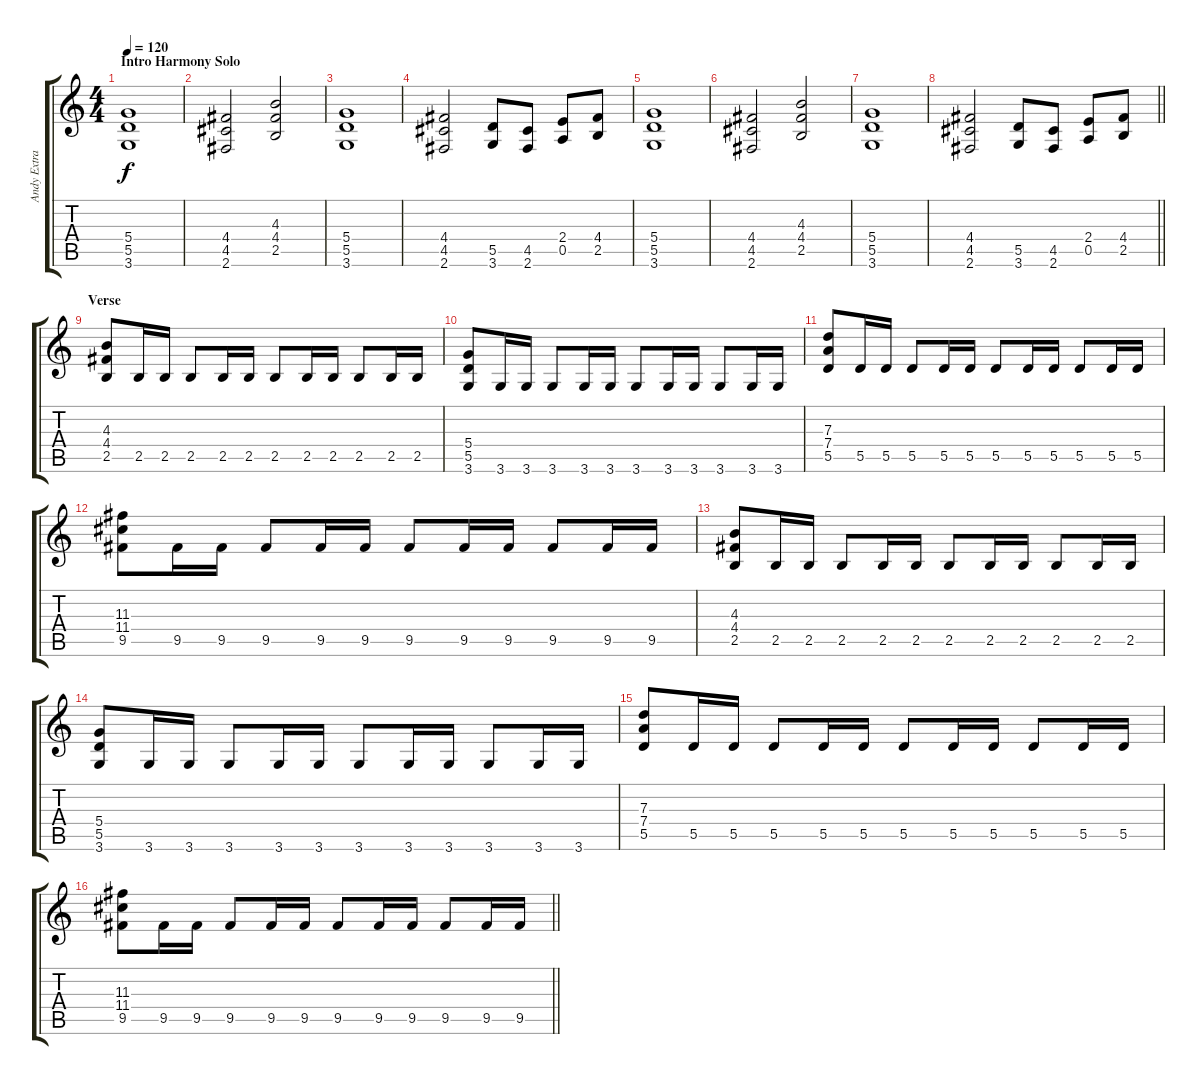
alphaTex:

\track ("Andy Extra" "Andy Extra") {instrument electricguitarjazz}
\staff {score tabs}
\tuning (E4 B3 G3 D3 A2 E2) {hide}
\ts (4 4)
\section ("" "Intro Harmony Solo")
\tempo 120
\clef g2
\ks c
(5.4 5.5 3.6).1{dy f volume 12 instrument distortionguitar} |
(4.4 4.5 2.6).2 (4.3 4.4 2.5).2 |
(5.4 5.5 3.6).1 |
(4.4 4.5 2.6).2 (5.5 3.6).8 (4.5 2.6).8 (2.4 0.5).8 (4.4 2.5).8 |
(5.4 5.5 3.6).1{volume 12 instrument distortionguitar} |
(4.4 4.5 2.6).2 (4.3 4.4 2.5).2 |
(5.4 5.5 3.6).1 |
\barLineRight lightlight
(4.4 4.5 2.6).2 (5.5 3.6).8 (4.5 2.6).8 (2.4 0.5).8 (4.4 2.5).8 |
\section ("" "Verse")
(4.3 4.4 2.5).8 2.5.16 2.5.16 2.5.8 2.5.16 2.5.16 2.5.8 2.5.16 2.5.16 2.5.8 2.5.16 2.5.16 |
(5.4 5.5 3.6).8 3.6.16 3.6.16 3.6.8 3.6.16 3.6.16 3.6.8 3.6.16 3.6.16 3.6.8 3.6.16 3.6.16 |
(7.3 7.4 5.5).8 5.5.16 5.5.16 5.5.8 5.5.16 5.5.16 5.5.8 5.5.16 5.5.16 5.5.8 5.5.16 5.5.16 |
(11.3 11.4 9.5).8 9.5.16 9.5.16 9.5.8 9.5.16 9.5.16 9.5.8 9.5.16 9.5.16 9.5.8 9.5.16 9.5.16 |
(4.3 4.4 2.5).8 2.5.16 2.5.16 2.5.8 2.5.16 2.5.16 2.5.8 2.5.16 2.5.16 2.5.8 2.5.16 2.5.16 |
(5.4 5.5 3.6).8 3.6.16 3.6.16 3.6.8 3.6.16 3.6.16 3.6.8 3.6.16 3.6.16 3.6.8 3.6.16 3.6.16 |
(7.3 7.4 5.5).8 5.5.16 5.5.16 5.5.8 5.5.16 5.5.16 5.5.8 5.5.16 5.5.16 5.5.8 5.5.16 5.5.16 |
\barLineRight lightlight
(11.3 11.4 9.5).8 9.5.16 9.5.16 9.5.8 9.5.16 9.5.16 9.5.8 9.5.16 9.5.16 9.5.8 9.5.16 9.5.16
